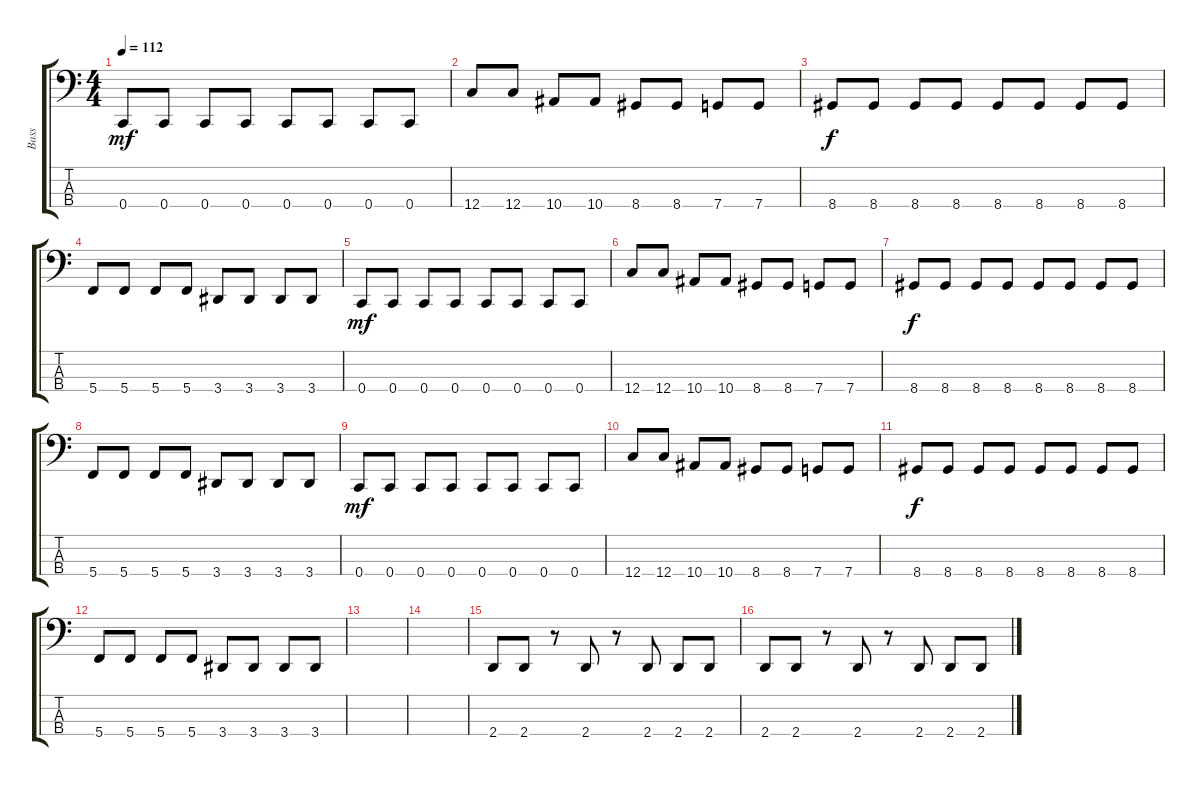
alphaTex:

\track ("Bass" "Bass") {instrument electricbassfinger}
\staff {score tabs}
\tuning (F2 C2 G1 C1) {hide}
\ts (4 4)
\tempo 112
\clef f4
\ks c
0.4.8{dy mf} 0.4.8 0.4.8 0.4.8 0.4.8 0.4.8 0.4.8 0.4.8 |
12.4.8 12.4.8 10.4.8 10.4.8 8.4.8 8.4.8 7.4.8 7.4.8 |
8.4.8{dy f} 8.4.8 8.4.8 8.4.8 8.4.8 8.4.8 8.4.8 8.4.8 |
5.4.8 5.4.8 5.4.8 5.4.8 3.4.8 3.4.8 3.4.8 3.4.8 |
0.4.8{dy mf} 0.4.8 0.4.8 0.4.8 0.4.8 0.4.8 0.4.8 0.4.8 |
12.4.8 12.4.8 10.4.8 10.4.8 8.4.8 8.4.8 7.4.8 7.4.8 |
8.4.8{dy f} 8.4.8 8.4.8 8.4.8 8.4.8 8.4.8 8.4.8 8.4.8 |
5.4.8 5.4.8 5.4.8 5.4.8 3.4.8 3.4.8 3.4.8 3.4.8 |
0.4.8{dy mf} 0.4.8 0.4.8 0.4.8 0.4.8 0.4.8 0.4.8 0.4.8 |
12.4.8 12.4.8 10.4.8 10.4.8 8.4.8 8.4.8 7.4.8 7.4.8 |
8.4.8{dy f} 8.4.8 8.4.8 8.4.8 8.4.8 8.4.8 8.4.8 8.4.8 |
5.4.8 5.4.8 5.4.8 5.4.8 3.4.8 3.4.8 3.4.8 3.4.8 |
|
|
2.4.8 2.4.8 r.8 2.4.8 r.8 2.4.8 2.4.8 2.4.8 |
2.4.8 2.4.8 r.8 2.4.8 r.8 2.4.8 2.4.8 2.4.8
